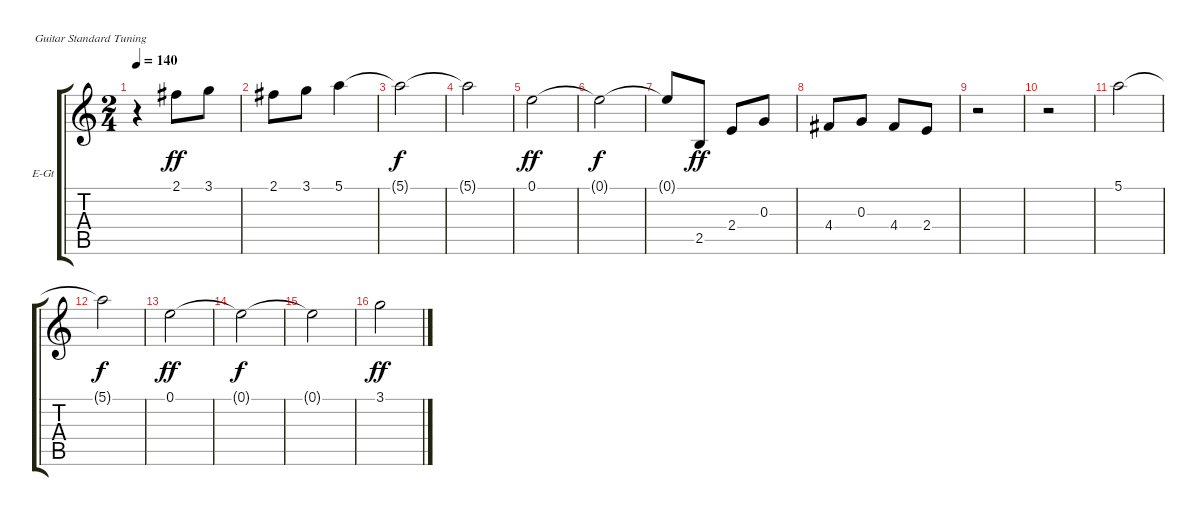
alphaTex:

\bracketExtendMode groupsimilarinstruments
\firstSystemTrackNameOrientation horizontal
\otherSystemsTrackNameOrientation horizontal
\track ("Гитара 4" "E-Gt") {instrument electricguitarjazz}
\staff {score tabs}
\tuning (E4 B3 G3 D3 A2 E2)
\ts (2 4)
\tempo 140
\clef g2
\ks c
r.4{dy ff} 2.1.8 3.1.8 |
2.1.8 3.1.8 5.1.4 |
5.1{t}.2{dy f} |
5.1{t}.2 |
0.1.2{dy ff} |
0.1{t}.2{dy f} |
0.1{t}.8 2.5.8{dy ff} 2.4.8 0.3.8 |
4.4.8 0.3.8 4.4.8 2.4.8 |
r.2 |
r.2 |
5.1.2 |
5.1{t}.2{dy f} |
0.1.2{dy ff} |
0.1{t}.2{dy f} |
0.1{t}.2 |
3.1.2{dy ff}
